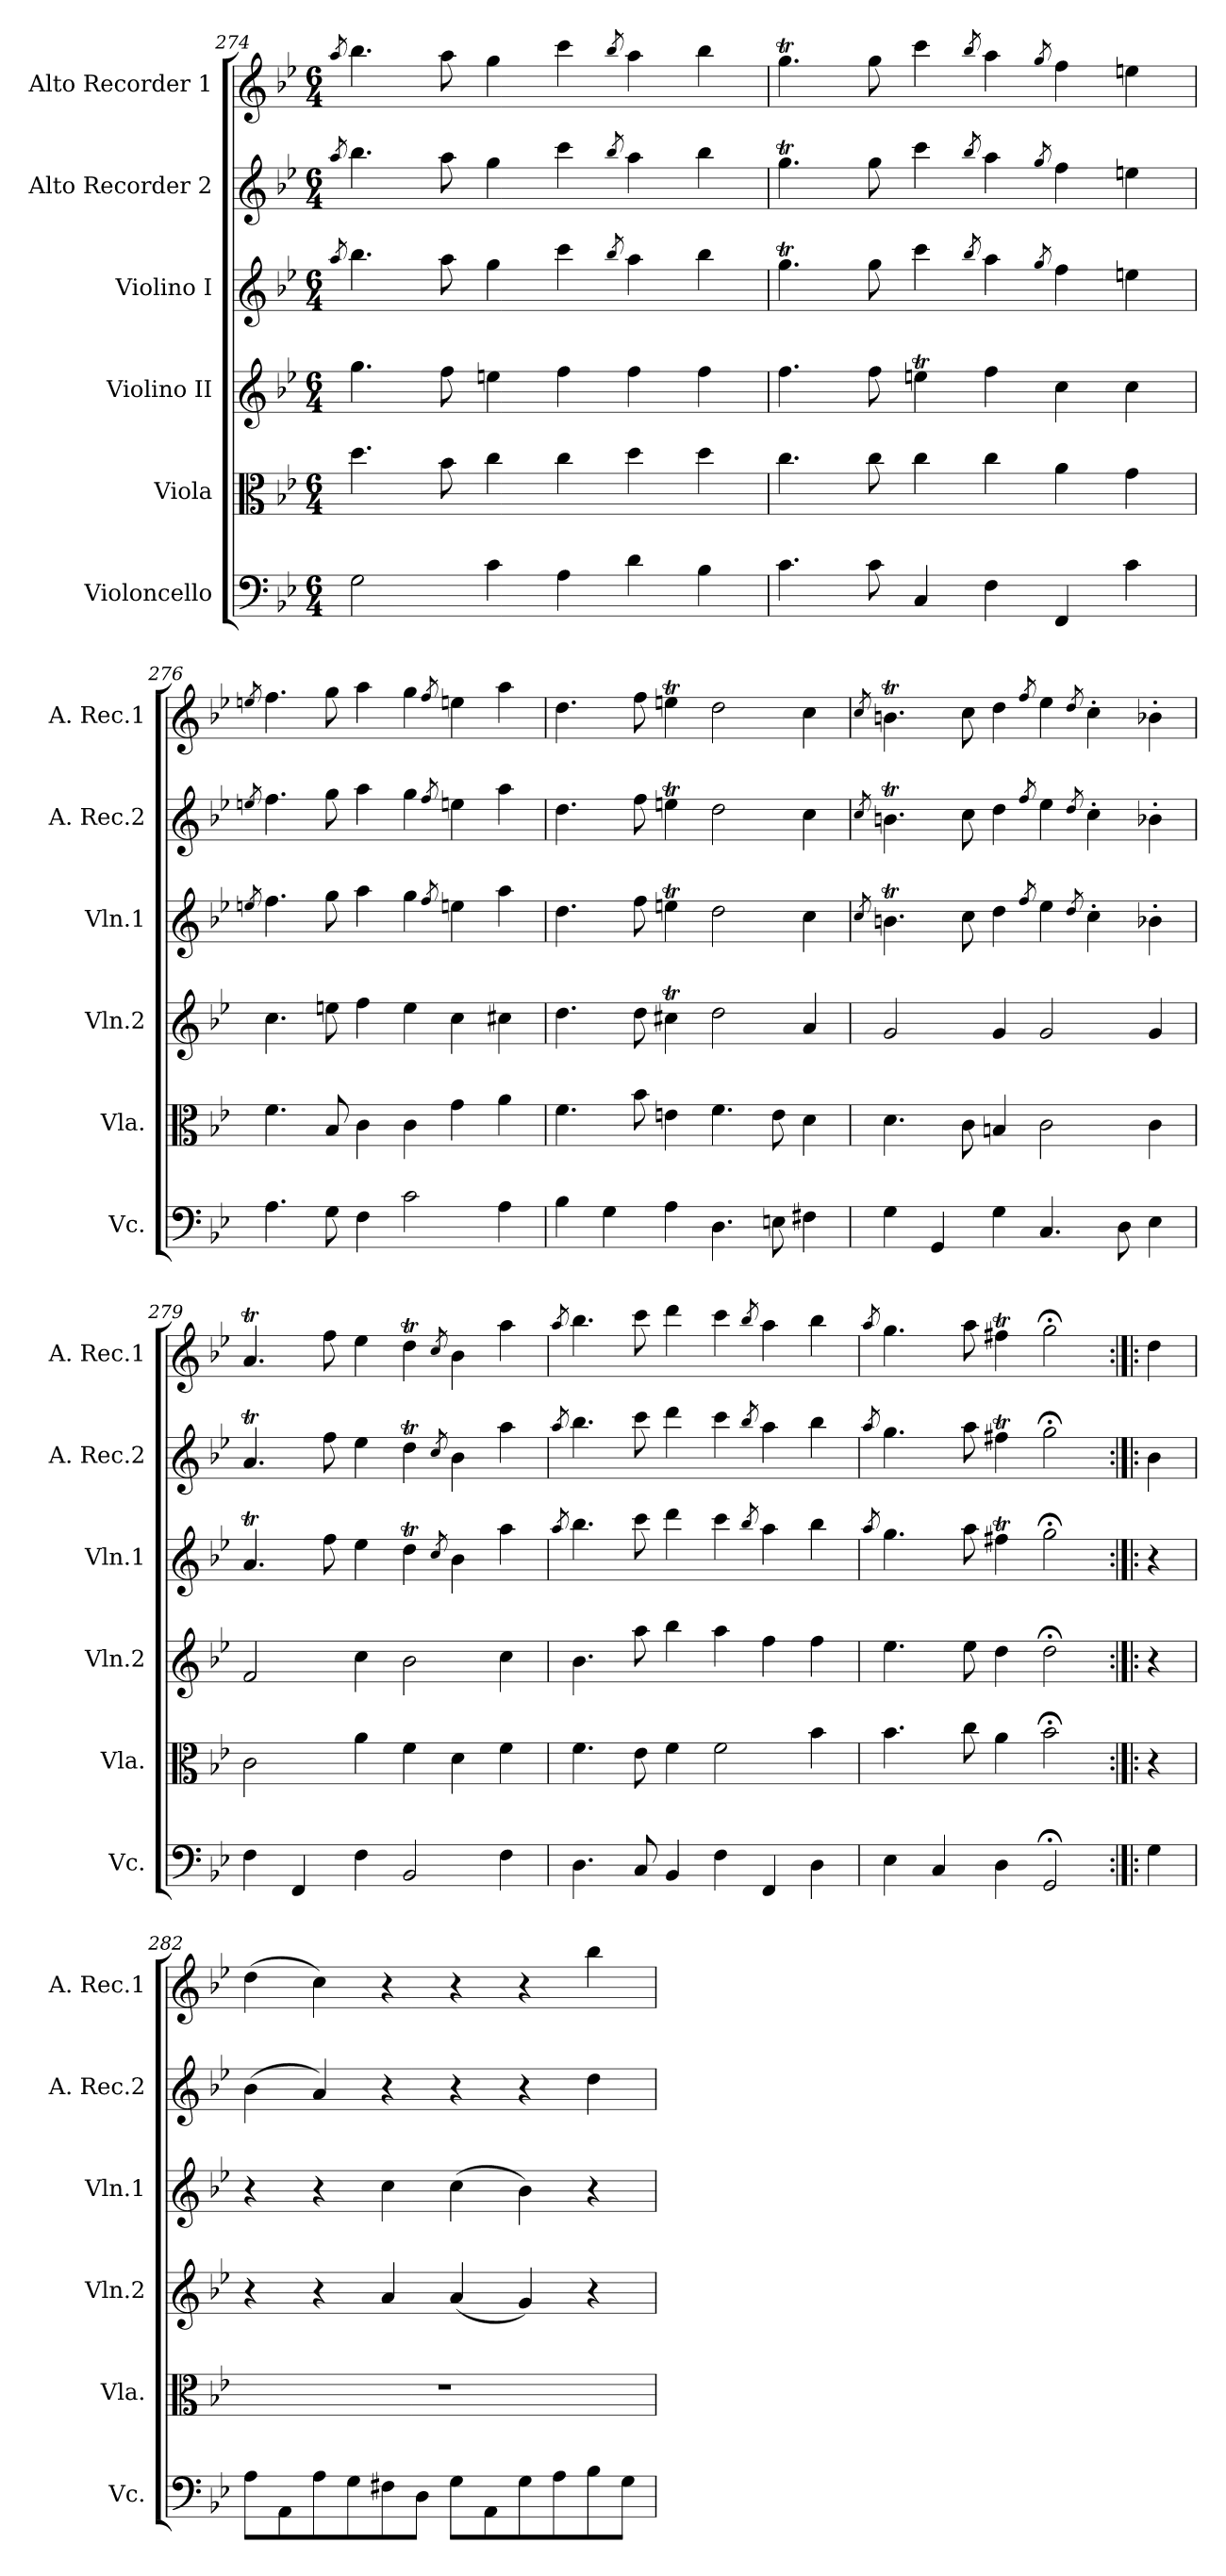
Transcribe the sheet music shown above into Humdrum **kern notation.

**kern	**kern	**kern	**kern	**kern	**kern
*part6	*part5	*part4	*part3	*part2	*part1
*staff6	*staff5	*staff4	*staff3	*staff2	*staff1
*I"Violoncello	*I"Viola	*I"Violino II	*I"Violino I	*I"Alto Recorder 2	*I"Alto Recorder 1
*I'Vc.	*I'Vla.	*I'Vln.2	*I'Vln.1	*I'A. Rec.2	*I'A. Rec.1
*clefF4	*clefC3	*clefG2	*clefG2	*clefG2	*clefG2
*k[b-e-]	*k[b-e-]	*k[b-e-]	*k[b-e-]	*k[b-e-]	*k[b-e-]
*M6/4	*M6/4	*M6/4	*M6/4	*M6/4	*M6/4
=274	=274	=274	=274	=274	=274
.	.	.	8qaa/	8qaa/	8qaa/
2G\	4.dd\	4.gg\	4.bb-\	4.bb-\	4.bb-\
.	8b-\	8ff\	8aa\	8aa\	8aa\
4c\	4cc\	4een\	4gg\	4gg\	4gg\
4A\	4cc\	4ff\	4ccc\	4ccc\	4ccc\
.	.	.	8qbb-/	8qbb-/	8qbb-/
4d\	4dd\	4ff\	4aa\	4aa\	4aa\
4B-\	4dd\	4ff\	4bb-\	4bb-\	4bb-\
=275	=275	=275	=275	=275	=275
4.c\	4.cc\	4.ff\	4.ggT\	4.ggT\	4.ggT\
8c\	8cc\	8ff\	8gg\	8gg\	8gg\
4C/	4cc\	4eent\	4ccc\	4ccc\	4ccc\
.	.	.	8qbb-/	8qbb-/	8qbb-/
4F\	4cc\	4ff\	4aa\	4aa\	4aa\
.	.	.	8qgg/	8qgg/	8qgg/
4FF/	4a\	4cc\	4ff\	4ff\	4ff\
4c\	4g\	4cc\	4een\	4een\	4een\
=276	=276	=276	=276	=276	=276
.	.	.	8qeen/	8qeen/	8qeen/
4.A\	4.f\	4.cc\	4.ff\	4.ff\	4.ff\
8G\	8B-/	8een\	8gg\	8gg\	8gg\
4F\	4c\	4ff\	4aa\	4aa\	4aa\
2c\	4c\	4ee\	4gg\	4gg\	4gg\
.	.	.	8qff/	8qff/	8qff/
.	4g\	4cc\	4ee\	4ee\	4ee\
4A\	4a\	4cc#X\	4aa\	4aa\	4aa\
!!LO:PB:g=z
=277	=277	=277	=277	=277	=277
4B-\	4.f\	4.dd\	4.dd\	4.dd\	4.dd\
4G\	.	.	.	.	.
.	8b-\	8dd\	8ff\	8ff\	8ff\
4A\	4en\	4cc#Xt\	4eent\	4eent\	4eent\
4.D\	4.f\	2dd\	2dd\	2dd\	2dd\
8En\	8e\	.	.	.	.
4F#X\	4d\	4a/	4cc\	4cc\	4cc\
=278	=278	=278	=278	=278	=278
.	.	.	8qcc/	8qcc/	8qcc/
4G\	4.d\	2g/	4.bnt\	4.bnt\	4.bnt\
4GG/	.	.	.	.	.
.	8c\	.	8cc\	8cc\	8cc\
4G\	4Bn/	4g/	4dd\	4dd\	4dd\
.	.	.	8qff/	8qff/	8qff/
4.C/	2c\	2g/	4ee-\	4ee-\	4ee-\
.	.	.	8qdd/	8qdd/	8qdd/
.	.	.	4cc'\	4cc'\	4cc'\
8D\	.	.	.	.	.
4E-\	4c\	4g/	4b-X'\	4b-X'\	4b-X'\
=279	=279	=279	=279	=279	=279
4F\	2c\	2f/	4.at/	4.at/	4.at/
4FF/	.	.	.	.	.
.	.	.	8ff\	8ff\	8ff\
4F\	4a\	4cc\	4ee-\	4ee-\	4ee-\
2BB-/	4f\	2b-\	4ddt\	4ddt\	4ddt\
.	.	.	8qcc/	8qcc/	8qcc/
.	4d\	.	4b-\	4b-\	4b-\
4F\	4f\	4cc\	4aa\	4aa\	4aa\
=280	=280	=280	=280	=280	=280
.	.	.	8qaa/	8qaa/	8qaa/
4.D\	4.f\	4.b-\	4.bb-\	4.bb-\	4.bb-\
8C/	8e-\	8aa\	8ccc\	8ccc\	8ccc\
4BB-/	4f\	4bb-\	4ddd\	4ddd\	4ddd\
4F\	2f\	4aa\	4ccc\	4ccc\	4ccc\
.	.	.	8qbb-/	8qbb-/	8qbb-/
4FF/	.	4ff\	4aa\	4aa\	4aa\
4D\	4b-\	4ff\	4bb-\	4bb-\	4bb-\
=281	=281	=281	=281	=281	=281
.	.	.	8qaa/	8qaa/	8qaa/
4E-\	4.b-\	4.ee-\	4.gg\	4.gg\	4.gg\
4C/	.	.	.	.	.
.	8cc\	8ee-\	8aa\	8aa\	8aa\
4D\	4a\	4dd\	4ff#Xt\	4ff#Xt\	4ff#Xt\
2GG;</	2b-;<\	2dd;<\	2gg;<\	2gg;<\	2gg;<\
=281X8:|!|:	=281X8:|!|:	=281X8:|!|:	=281X8:|!|:	=281X8:|!|:	=281X8:|!|:
4G\	4r	4r	4r	4b-\	4dd\
=282	=282	=282	=282	=282	=282
8A\L	1.r	4r	4r	(4b-\	(4dd\
8AA\	.	.	.	.	.
8A\	.	4r	4r	4a/)	4cc\)
8G\	.	.	.	.	.
8F#X\	.	4a/	4cc\	4r	4r
8D\J	.	.	.	.	.
8G\L	.	(4a/	(4cc\	4r	4r
8AA\	.	.	.	.	.
8G\	.	4g/)	4b-\)	4r	4r
8A\	.	.	.	.	.
8B-\	.	4r	4r	4dd\	4bb-\
8G\J	.	.	.	.	.
=	=	=	=	=	=
*-	*-	*-	*-	*-	*-
